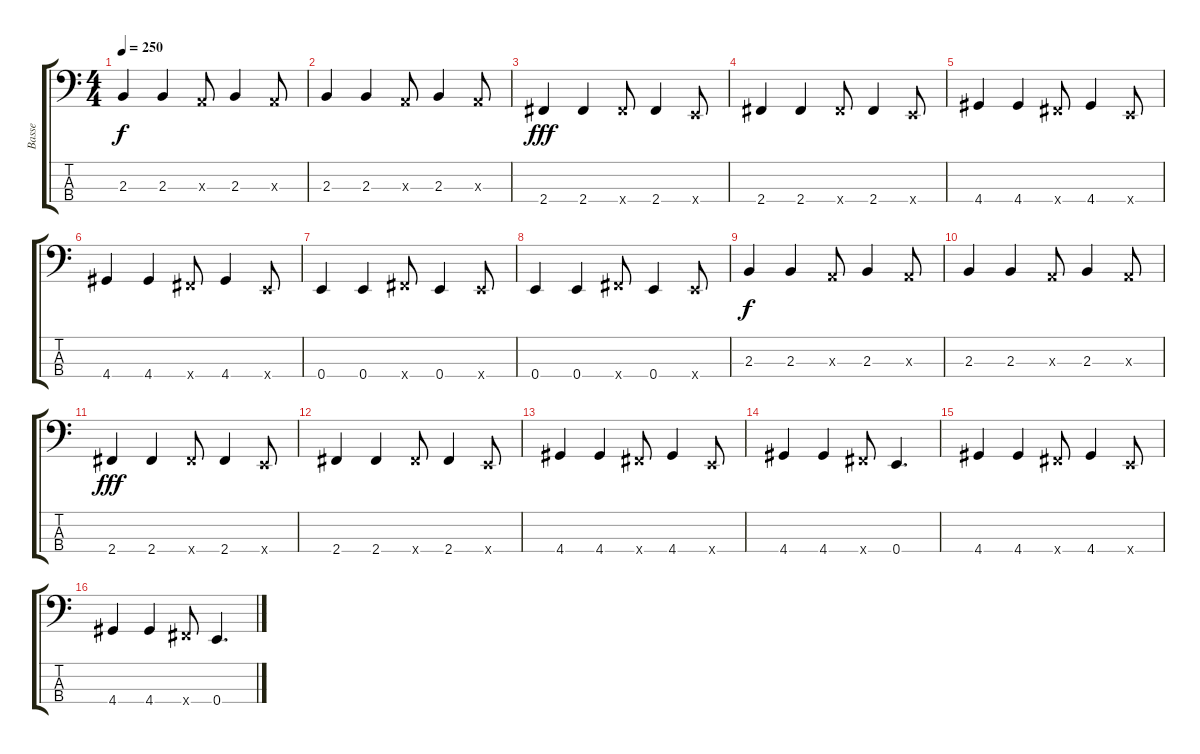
\track ("Basse" "Basse") {instrument electricbasspick}
\staff {score tabs}
\tuning (G2 D2 A1 E1) {hide}
\ts (4 4)
\tempo 250
\clef f4
\ks c
2.3.4{dy f} 2.3.4 0.3{x}.8 2.3.4 0.3{x}.8 |
2.3.4 2.3.4 0.3{x}.8 2.3.4 0.3{x}.8 |
2.4.4{dy fff} 2.4.4 2.4{x}.8 2.4.4 0.4{x}.8 |
2.4.4 2.4.4 2.4{x}.8 2.4.4 0.4{x}.8 |
4.4.4 4.4.4 2.4{x}.8 4.4.4 0.4{x}.8 |
4.4.4 4.4.4 2.4{x}.8 4.4.4 0.4{x}.8 |
0.4.4 0.4.4 2.4{x}.8 0.4.4 0.4{x}.8 |
0.4.4 0.4.4 2.4{x}.8 0.4.4 0.4{x}.8 |
2.3.4{dy f} 2.3.4 0.3{x}.8 2.3.4 0.3{x}.8 |
2.3.4 2.3.4 0.3{x}.8 2.3.4 0.3{x}.8 |
2.4.4{dy fff} 2.4.4 2.4{x}.8 2.4.4 0.4{x}.8 |
2.4.4 2.4.4 2.4{x}.8 2.4.4 0.4{x}.8 |
4.4.4 4.4.4 2.4{x}.8 4.4.4 0.4{x}.8 |
4.4.4 4.4.4 2.4{x}.8 0.4.4{d} |
4.4.4 4.4.4 2.4{x}.8 4.4.4 0.4{x}.8 |
4.4.4 4.4.4 2.4{x}.8 0.4.4{d}
